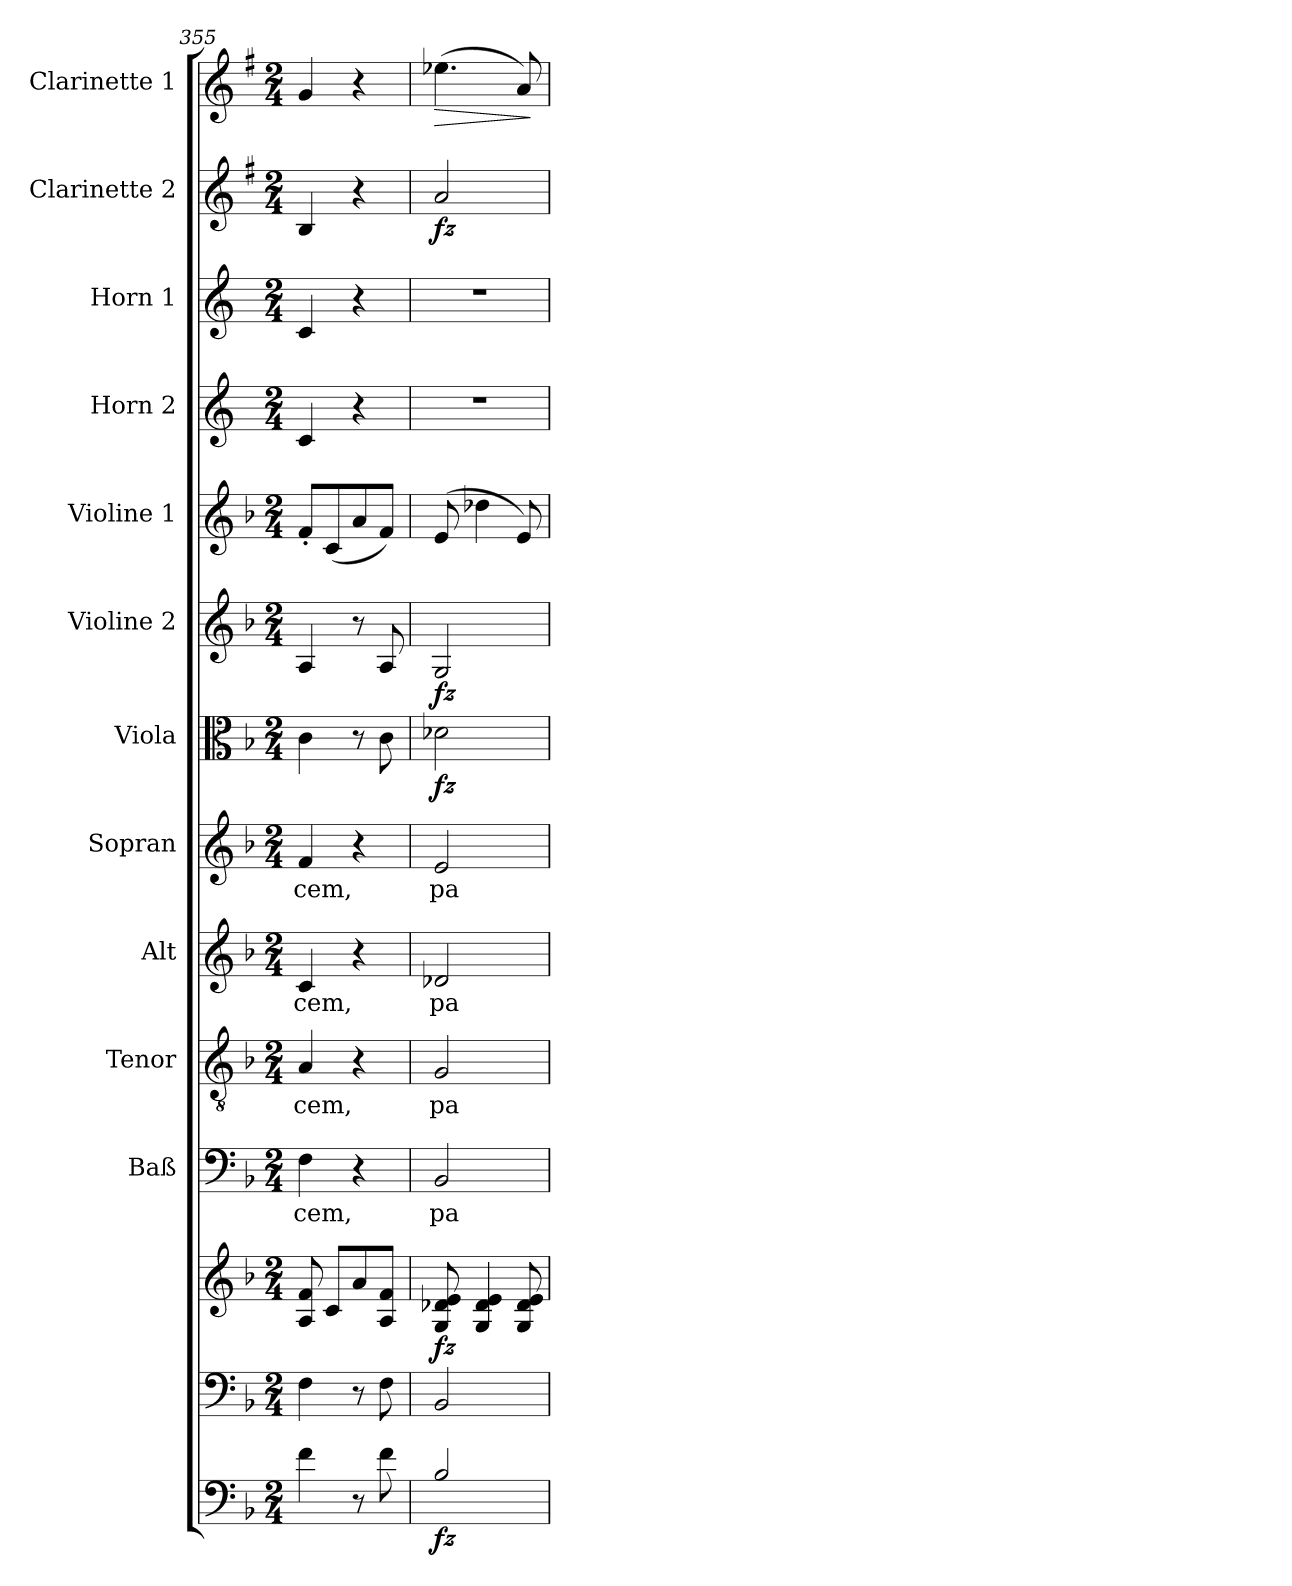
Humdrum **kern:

**kern	**dynam	**kern	**kern	**dynam	**kern	**text	**kern	**text	**kern	**text	**kern	**text	**kern	**dynam	**kern	**dynam	**kern	**kern	**kern	**kern	**dynam	**kern	**dynam
*part13	*part13	*part12	*part12	*part12	*part11	*part11	*part10	*part10	*part9	*part9	*part8	*part8	*part7	*part7	*part6	*part6	*part5	*part4	*part3	*part2	*part2	*part1	*part1
*staff14	*staff14	*staff13	*staff12	*staff12/13	*staff11	*staff11	*staff10	*staff10	*staff9	*staff9	*staff8	*staff8	*staff7	*staff7	*staff6	*staff6	*staff5	*staff4	*staff3	*staff2	*staff2	*staff1	*staff1
*	*	*	*	*	*I"Baß	*	*I"Tenor	*	*I"Alt	*	*I"Sopran	*	*I"Viola	*	*I"Violine 2	*	*I"Violine 1	*I"Horn 2	*I"Horn 1	*I"Clarinette 2	*	*I"Clarinette 1	*
*	*	*	*	*	*I'Baß	*	*I'Ten	*	*I'Alt	*	*I'Sop	*	*I'Vla.	*	*I'Vln. 2	*	*I'Vln. 1	*I'Hrn. 2	*I'Hrn. 1	*	*	*	*
*clefF4	*	*clefF4	*clefG2	*	*clefF4	*	*clefGv2	*	*clefG2	*	*clefG2	*	*clefC3	*	*clefG2	*	*clefG2	*clefG2	*clefG2	*clefG2	*	*clefG2	*
*ITrd7c12	*	*	*	*	*	*	*	*	*	*	*	*	*	*	*	*	*	*ITrd4c7	*ITrd4c7	*ITrd1c2	*	*ITrd1c2	*
*k[b-]	*	*k[b-]	*k[b-]	*	*k[b-]	*	*k[b-]	*	*k[b-]	*	*k[b-]	*	*k[b-]	*	*k[b-]	*	*k[b-]	*k[b-]	*k[b-]	*k[b-]	*	*k[b-]	*
*F:	*	*F:	*F:	*	*F:	*	*F:	*	*F:	*	*F:	*	*F:	*	*F:	*	*F:	*F:	*F:	*F:	*	*F:	*
*M2/4	*	*M2/4	*M2/4	*	*M2/4	*	*M2/4	*	*M2/4	*	*M2/4	*	*M2/4	*	*M2/4	*	*M2/4	*M2/4	*M2/4	*M2/4	*	*M2/4	*
=355	=355	=355	=355	=355	=355	=355	=355	=355	=355	=355	=355	=355	=355	=355	=355	=355	=355	=355	=355	=355	=355	=355	=355
!	!	!	!	!	!	!LO:LY:b	!	!LO:LY:b	!	!LO:LY:b	!	!LO:LY:b	!	!	!	!	!	!	!	!	!	!	!
4F\	.	4F\	8A/ 8f/	.	4F\	-cem,	4A/	-cem,	4c/	-cem,	4f/	-cem,	4c\	.	4A/	.	8f'</L	4F/	4F/	4A/	.	4f/	.
.	.	.	8c/L	.	.	.	.	.	.	.	.	.	.	.	.	.	(<8c/	.	.	.	.	.	.
8r	.	8r	8a/	.	4r	.	4r	.	4r	.	4r	.	8r	.	8r	.	8a/	4r	4r	4r	.	4r	.
8F\	.	8F\	8A/ 8f/J	.	.	.	.	.	.	.	.	.	8c\	.	8A/	.	8f/J)	.	.	.	.	.	.
=356	=356	=356	=356	=356	=356	=356	=356	=356	=356	=356	=356	=356	=356	=356	=356	=356	=356	=356	=356	=356	=356	=356	=356
!	!LO:DY:b	!	!	!LO:DY:a=2	!	!LO:LY:b	!	!LO:LY:b	!	!LO:LY:b	!	!LO:LY:b	!	!LO:DY:b	!	!LO:DY:b	!	!	!	!	!LO:DY:b	!	!LO:HP:b
2BB-/	fz	2BB-/	8G/ 8d-X/ 8e/	fz	2BB-/	pa-	2G/	pa-	2d-X/	pa-	2e/	pa-	2d-X\	fz	2G/	fz	(<8e/	2r	2r	2g/	fz	(>4.dd-X\	>
.	.	.	4G/ 4d-/ 4e/	.	.	.	.	.	.	.	.	.	.	.	.	.	4dd-X\	.	.	.	.	.	.
.	.	.	8G/ 8d-/ 8e/	.	.	.	.	.	.	.	.	.	.	.	.	.	8e/)	.	.	.	.	8g/)	.
.	.	.	.	.	.	.	.	.	.	.	.	.	.	.	.	.	.	.	.	.	.	.	]
=	=	=	=	=	=	=	=	=	=	=	=	=	=	=	=	=	=	=	=	=	=	=	=
*-	*-	*-	*-	*-	*-	*-	*-	*-	*-	*-	*-	*-	*-	*-	*-	*-	*-	*-	*-	*-	*-	*-	*-
